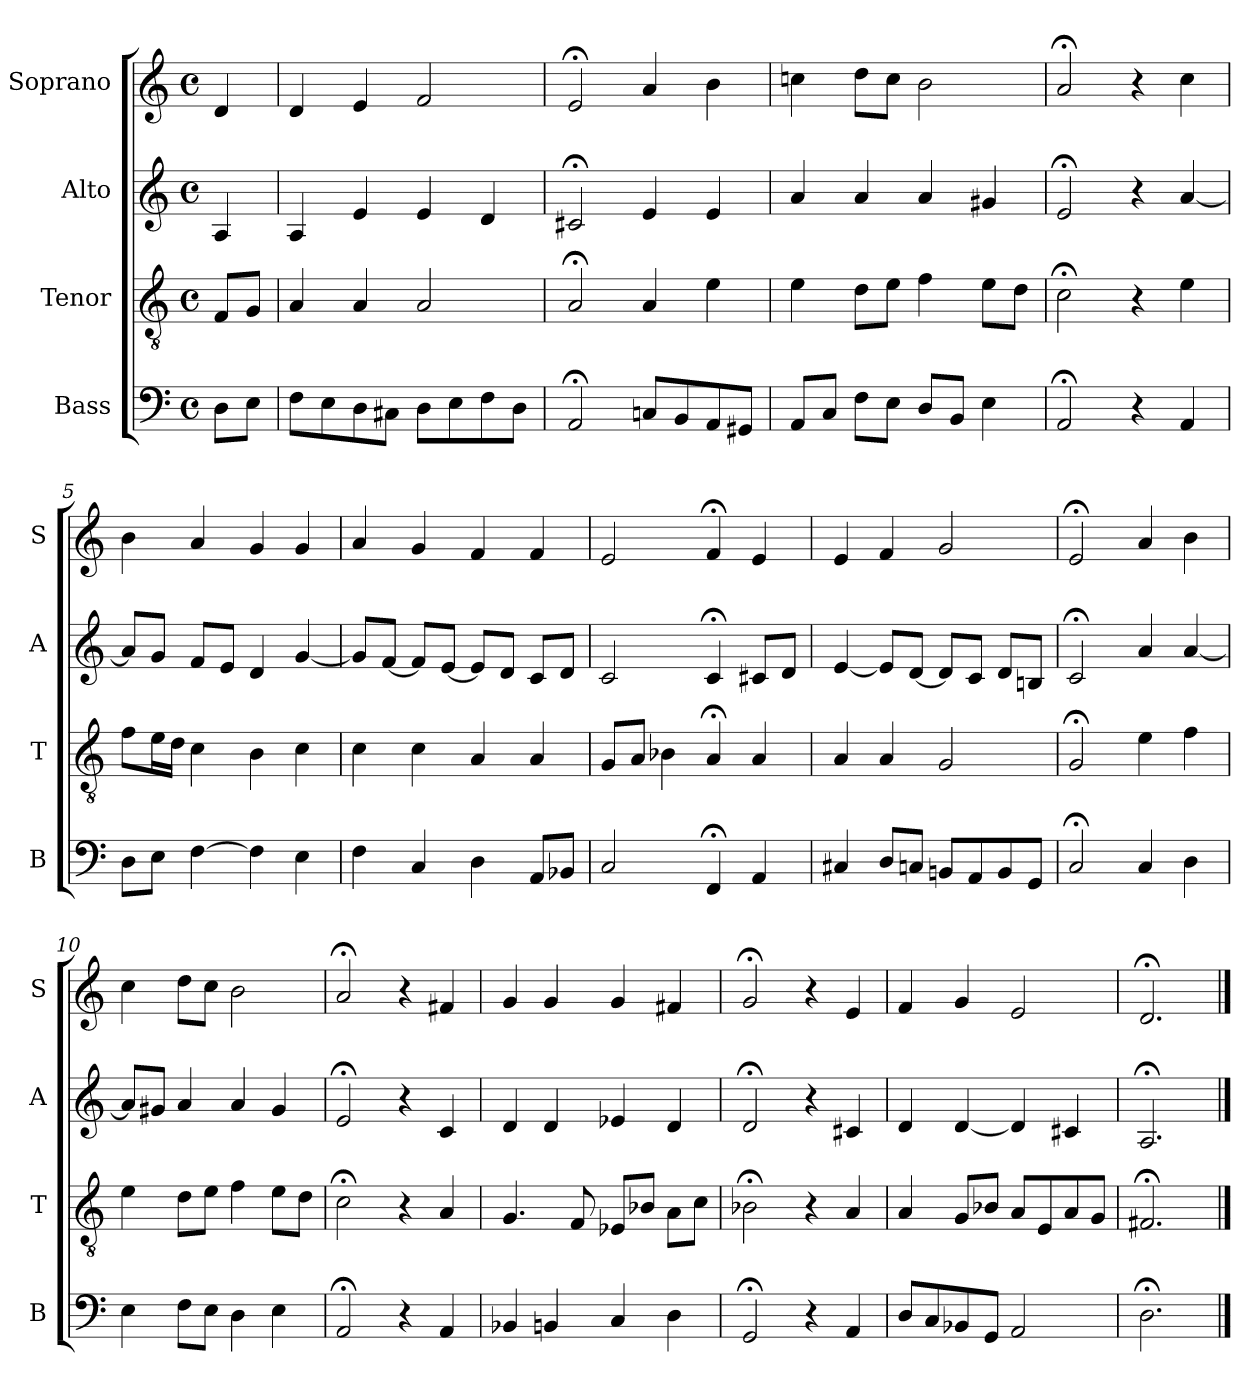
**kern	**kern	**kern	**kern
*part4	*part3	*part2	*part1
*staff4	*staff3	*staff2	*staff1
*I"Bass	*I"Tenor	*I"Alto	*I"Soprano
*I'B	*I'T	*I'A	*I'S
*clefF4	*clefGv2	*clefG2	*clefG2
*k[]	*k[]	*k[]	*k[]
*D:dor	*D:dor	*D:dor	*D:dor
*M4/4	*M4/4	*M4/4	*M4/4
*met(c)	*met(c)	*met(c)	*met(c)
*MM100	*MM100	*MM100	*MM100
=	=	=	=
8DL	8FL	4Ai	4di
8EJ	8GJ	.	.
=1	=1	=1	=1
8FL	4A	4Ai	4di
8E	.	.	.
8D	4A	4ei	4ei
8C#XJ	.	.	.
8DL	2A	4e	2f
8E	.	.	.
8F	.	4d	.
8DJ	.	.	.
=2	=2	=2	=2
2AA;<	2A;<	2c#X;<	2e;<
8CnL	4A	4e	4a
8BB	.	.	.
8AA	4e	4e	4b
8GG#XJ	.	.	.
=3	=3	=3	=3
8AAL	4e	4a	4ccn
8CJ	.	.	.
8FL	8dL	4a	8ddL
8EJ	8eJ	.	8ccJ
8DL	4f	4a	2b
8BBJ	.	.	.
4E	8eL	4g#X	.
.	8dJ	.	.
=4	=4	=4	=4
2AA;<	2c;<	2e;<	2a;<
4r	4r	4r	4r
4AA	4e	[4a	4cc
=5	=5	=5	=5
8DL	8fL	8aL]	4b
8EJ	16eL	8gJ	.
.	16dJJ	.	.
[4F	4c	8fL	4a
.	.	8eJ	.
4F]	4B	4d	4g
4E	4c	[4g	4g
=6	=6	=6	=6
4F	4c	8gL]	4a
.	.	[8fJ	.
4C	4c	8fL]	4g
.	.	[8eJ	.
4D	4A	8eL]	4f
.	.	8dJ	.
8AAL	4A	8cL	4f
8BB-XJ	.	8dJ	.
=7	=7	=7	=7
2C	8GL	2c	2e
.	8AJ	.	.
.	4B-X	.	.
4FF;<	4A;<	4c;<	4f;<
4AA	4A	8c#XL	4e
.	.	8dJ	.
=8	=8	=8	=8
4C#X	4A	[4e	4e
8DL	4A	8eL]	4f
8CnJ	.	[8dJ	.
8BBnL	2G	8dL]	2g
8AA	.	8cJ	.
8BB	.	8dL	.
8GGJ	.	8BnJ	.
=9	=9	=9	=9
2C;<	2G;<	2c;<i	2e;<i
4C	4e	4ai	4ai
4D	4f	[4a	4b
=10	=10	=10	=10
4E	4e	8aL]	4cc
.	.	8g#XJ	.
8FL	8dL	4a	8ddL
8EJ	8eJ	.	8ccJ
4D	4f	4a	2b
4E	8eL	4g#	.
.	8dJ	.	.
=11	=11	=11	=11
2AA;<	2c;<	2e;<	2a;<
4r	4r	4r	4r
4AA	4A	4c	4f#X
=12	=12	=12	=12
4BB-X	4.G	4d	4g
4BBn	.	4d	4g
.	8F	.	.
4C	8E-XL	4e-X	4g
.	8B-XJ	.	.
4D	8AL	4d	4f#X
.	8cJ	.	.
=13	=13	=13	=13
2GG;<	2B-X;<	2d;<	2g;<
4r	4r	4r	4r
4AA	4A	4c#X	4e
=14	=14	=14	=14
8DL	4A	4d	4f
8C	.	.	.
8BB-X	8GL	[4d	4g
8GGJ	8B-XJ	.	.
2AA	8AL	4d]	2e
.	8E	.	.
.	8A	4c#X	.
.	8GJ	.	.
=15	=15	=15	=15
2.D;<	2.F#X;<	2.A;<	2.d;<
==	==	==	==
*-	*-	*-	*-
